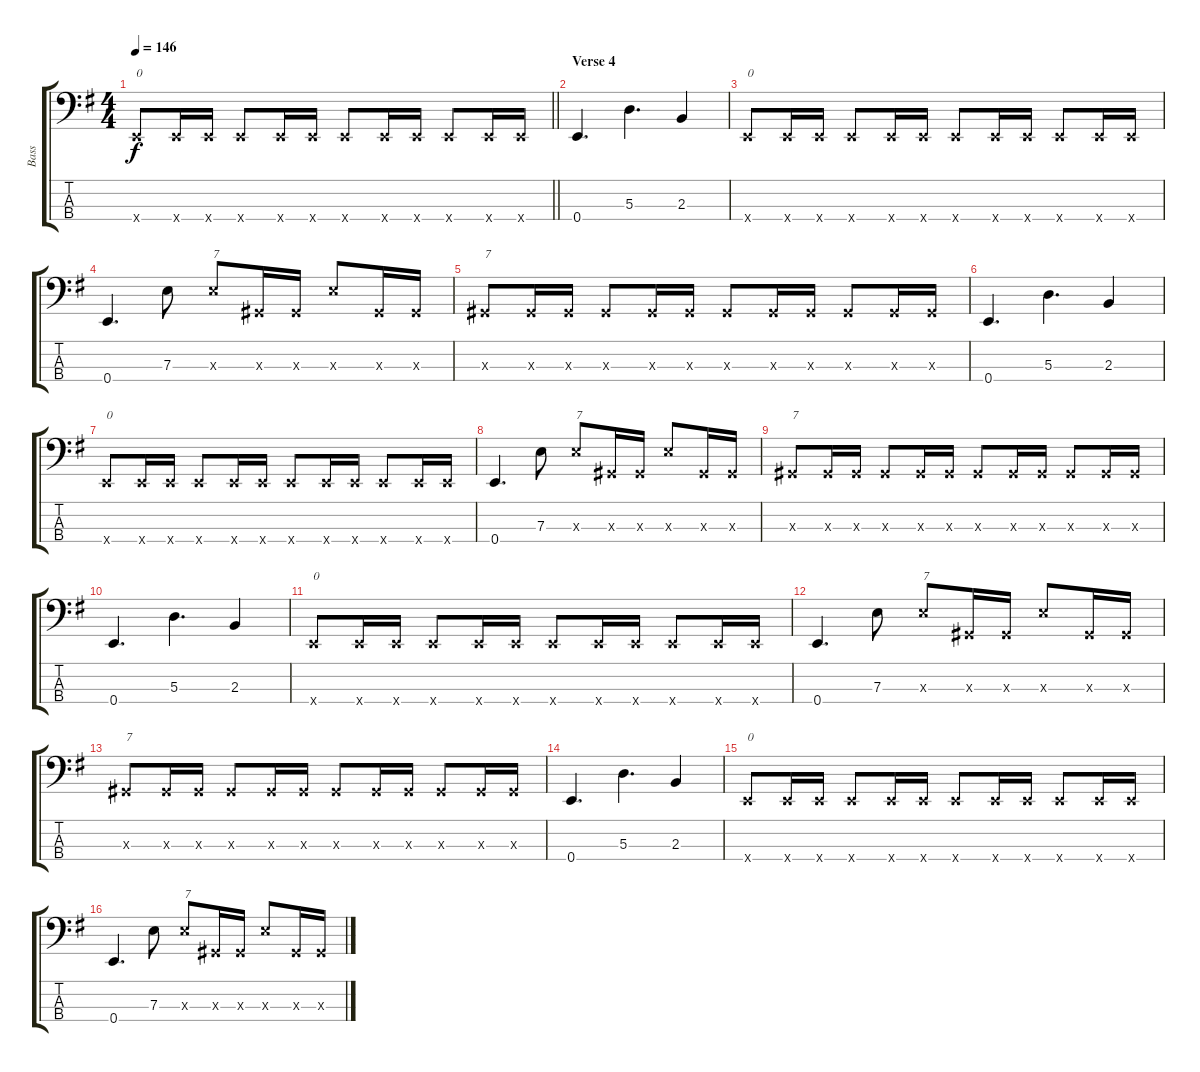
\track ("Bass" "Bass") {instrument electricbassfinger}
\staff {score tabs}
\tuning (G2 D2 A1 E1) {hide}
\ts (4 4)
\tempo 146
\clef f4
\barLineRight lightlight
\ks g
0.4{x}.8{txt "0" dy f} 0.4{x}.16 0.4{x}.16 0.4{x}.8 0.4{x}.16 0.4{x}.16 0.4{x}.8 0.4{x}.16 0.4{x}.16 0.4{x}.8 0.4{x}.16 0.4{x}.16 |
\section ("" "Verse 4")
0.4.4{d} 5.3.4{d} 2.3.4 |
0.4{x}.8{txt "0"} 0.4{x}.16 0.4{x}.16 0.4{x}.8 0.4{x}.16 0.4{x}.16 0.4{x}.8 0.4{x}.16 0.4{x}.16 0.4{x}.8 0.4{x}.16 0.4{x}.16 |
0.4.4{d} 7.3.8 7.3{x}.8{txt "7"} -1.3{x}.16 -1.3{x}.16 7.3{x}.8 -1.3{x}.16 -1.3{x}.16 |
-1.3{x}.8{txt "7"} -1.3{x}.16 -1.3{x}.16 -1.3{x}.8 -1.3{x}.16 -1.3{x}.16 -1.3{x}.8 -1.3{x}.16 -1.3{x}.16 -1.3{x}.8 -1.3{x}.16 -1.3{x}.16 |
0.4.4{d} 5.3.4{d} 2.3.4 |
0.4{x}.8{txt "0"} 0.4{x}.16 0.4{x}.16 0.4{x}.8 0.4{x}.16 0.4{x}.16 0.4{x}.8 0.4{x}.16 0.4{x}.16 0.4{x}.8 0.4{x}.16 0.4{x}.16 |
0.4.4{d} 7.3.8 7.3{x}.8{txt "7"} -1.3{x}.16 -1.3{x}.16 7.3{x}.8 -1.3{x}.16 -1.3{x}.16 |
-1.3{x}.8{txt "7"} -1.3{x}.16 -1.3{x}.16 -1.3{x}.8 -1.3{x}.16 -1.3{x}.16 -1.3{x}.8 -1.3{x}.16 -1.3{x}.16 -1.3{x}.8 -1.3{x}.16 -1.3{x}.16 |
0.4.4{d} 5.3.4{d} 2.3.4 |
0.4{x}.8{txt "0"} 0.4{x}.16 0.4{x}.16 0.4{x}.8 0.4{x}.16 0.4{x}.16 0.4{x}.8 0.4{x}.16 0.4{x}.16 0.4{x}.8 0.4{x}.16 0.4{x}.16 |
0.4.4{d} 7.3.8 7.3{x}.8{txt "7"} -1.3{x}.16 -1.3{x}.16 7.3{x}.8 -1.3{x}.16 -1.3{x}.16 |
-1.3{x}.8{txt "7"} -1.3{x}.16 -1.3{x}.16 -1.3{x}.8 -1.3{x}.16 -1.3{x}.16 -1.3{x}.8 -1.3{x}.16 -1.3{x}.16 -1.3{x}.8 -1.3{x}.16 -1.3{x}.16 |
0.4.4{d} 5.3.4{d} 2.3.4 |
0.4{x}.8{txt "0"} 0.4{x}.16 0.4{x}.16 0.4{x}.8 0.4{x}.16 0.4{x}.16 0.4{x}.8 0.4{x}.16 0.4{x}.16 0.4{x}.8 0.4{x}.16 0.4{x}.16 |
0.4.4{d} 7.3.8 7.3{x}.8{txt "7"} -1.3{x}.16 -1.3{x}.16 7.3{x}.8 -1.3{x}.16 -1.3{x}.16
